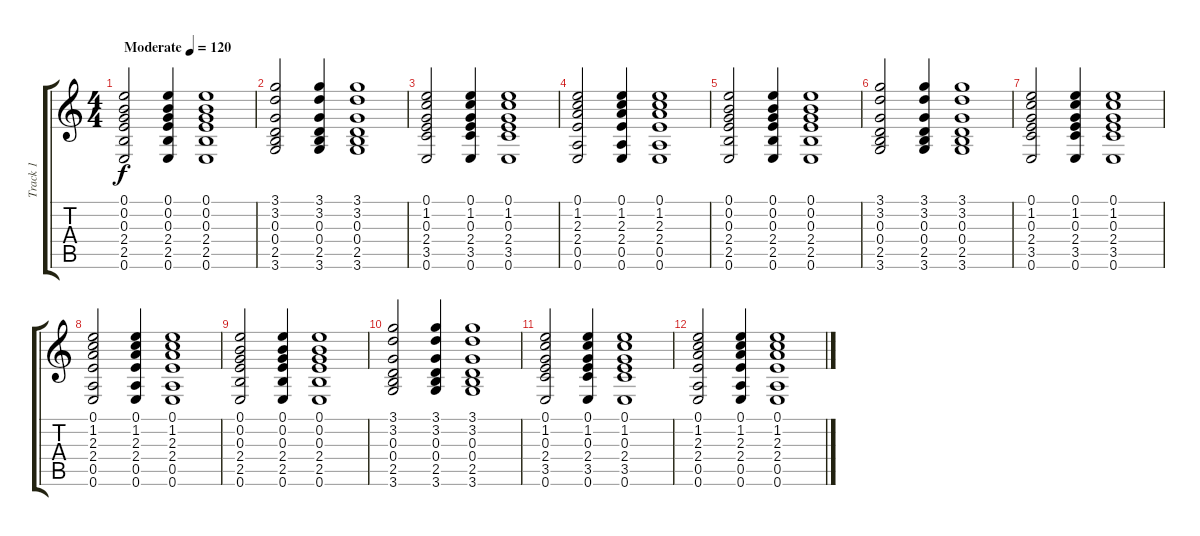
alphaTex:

\track ("Track 1" "Track 1") {instrument acousticguitarsteel}
\staff {score tabs}
\tuning (E4 B3 G3 D3 A2 E2) {hide}
\ts (4 4)
\tempo (120 "Moderate")
\clef g2
\ks c
(0.1 0.2 0.3 2.4 2.5 0.6).2{dy f instrument acousticguitarsteel} (0.1 0.2 0.3 2.4 2.5 0.6).4 (0.1 0.2 0.3 2.4 2.5 0.6).1 |
(3.1 3.2 0.3 0.4 2.5 3.6).2 (3.1 3.2 0.3 0.4 2.5 3.6).4 (3.1 3.2 0.3 0.4 2.5 3.6).1 |
(0.1 1.2 0.3 2.4 3.5 0.6).2 (0.1 1.2 0.3 2.4 3.5 0.6).4 (0.1 1.2 0.3 2.4 3.5 0.6).1 |
(0.1 1.2 2.3 2.4 0.5 0.6).2 (0.1 1.2 2.3 2.4 0.5 0.6).4 (0.1 1.2 2.3 2.4 0.5 0.6).1 |
(0.1 0.2 0.3 2.4 2.5 0.6).2 (0.1 0.2 0.3 2.4 2.5 0.6).4 (0.1 0.2 0.3 2.4 2.5 0.6).1 |
(3.1 3.2 0.3 0.4 2.5 3.6).2 (3.1 3.2 0.3 0.4 2.5 3.6).4 (3.1 3.2 0.3 0.4 2.5 3.6).1 |
(0.1 1.2 0.3 2.4 3.5 0.6).2 (0.1 1.2 0.3 2.4 3.5 0.6).4 (0.1 1.2 0.3 2.4 3.5 0.6).1 |
(0.1 1.2 2.3 2.4 0.5 0.6).2 (0.1 1.2 2.3 2.4 0.5 0.6).4 (0.1 1.2 2.3 2.4 0.5 0.6).1 |
(0.1 0.2 0.3 2.4 2.5 0.6).2 (0.1 0.2 0.3 2.4 2.5 0.6).4 (0.1 0.2 0.3 2.4 2.5 0.6).1 |
(3.1 3.2 0.3 0.4 2.5 3.6).2 (3.1 3.2 0.3 0.4 2.5 3.6).4 (3.1 3.2 0.3 0.4 2.5 3.6).1 |
(0.1 1.2 0.3 2.4 3.5 0.6).2 (0.1 1.2 0.3 2.4 3.5 0.6).4 (0.1 1.2 0.3 2.4 3.5 0.6).1 |
(0.1 1.2 2.3 2.4 0.5 0.6).2 (0.1 1.2 2.3 2.4 0.5 0.6).4 (0.1 1.2 2.3 2.4 0.5 0.6).1
